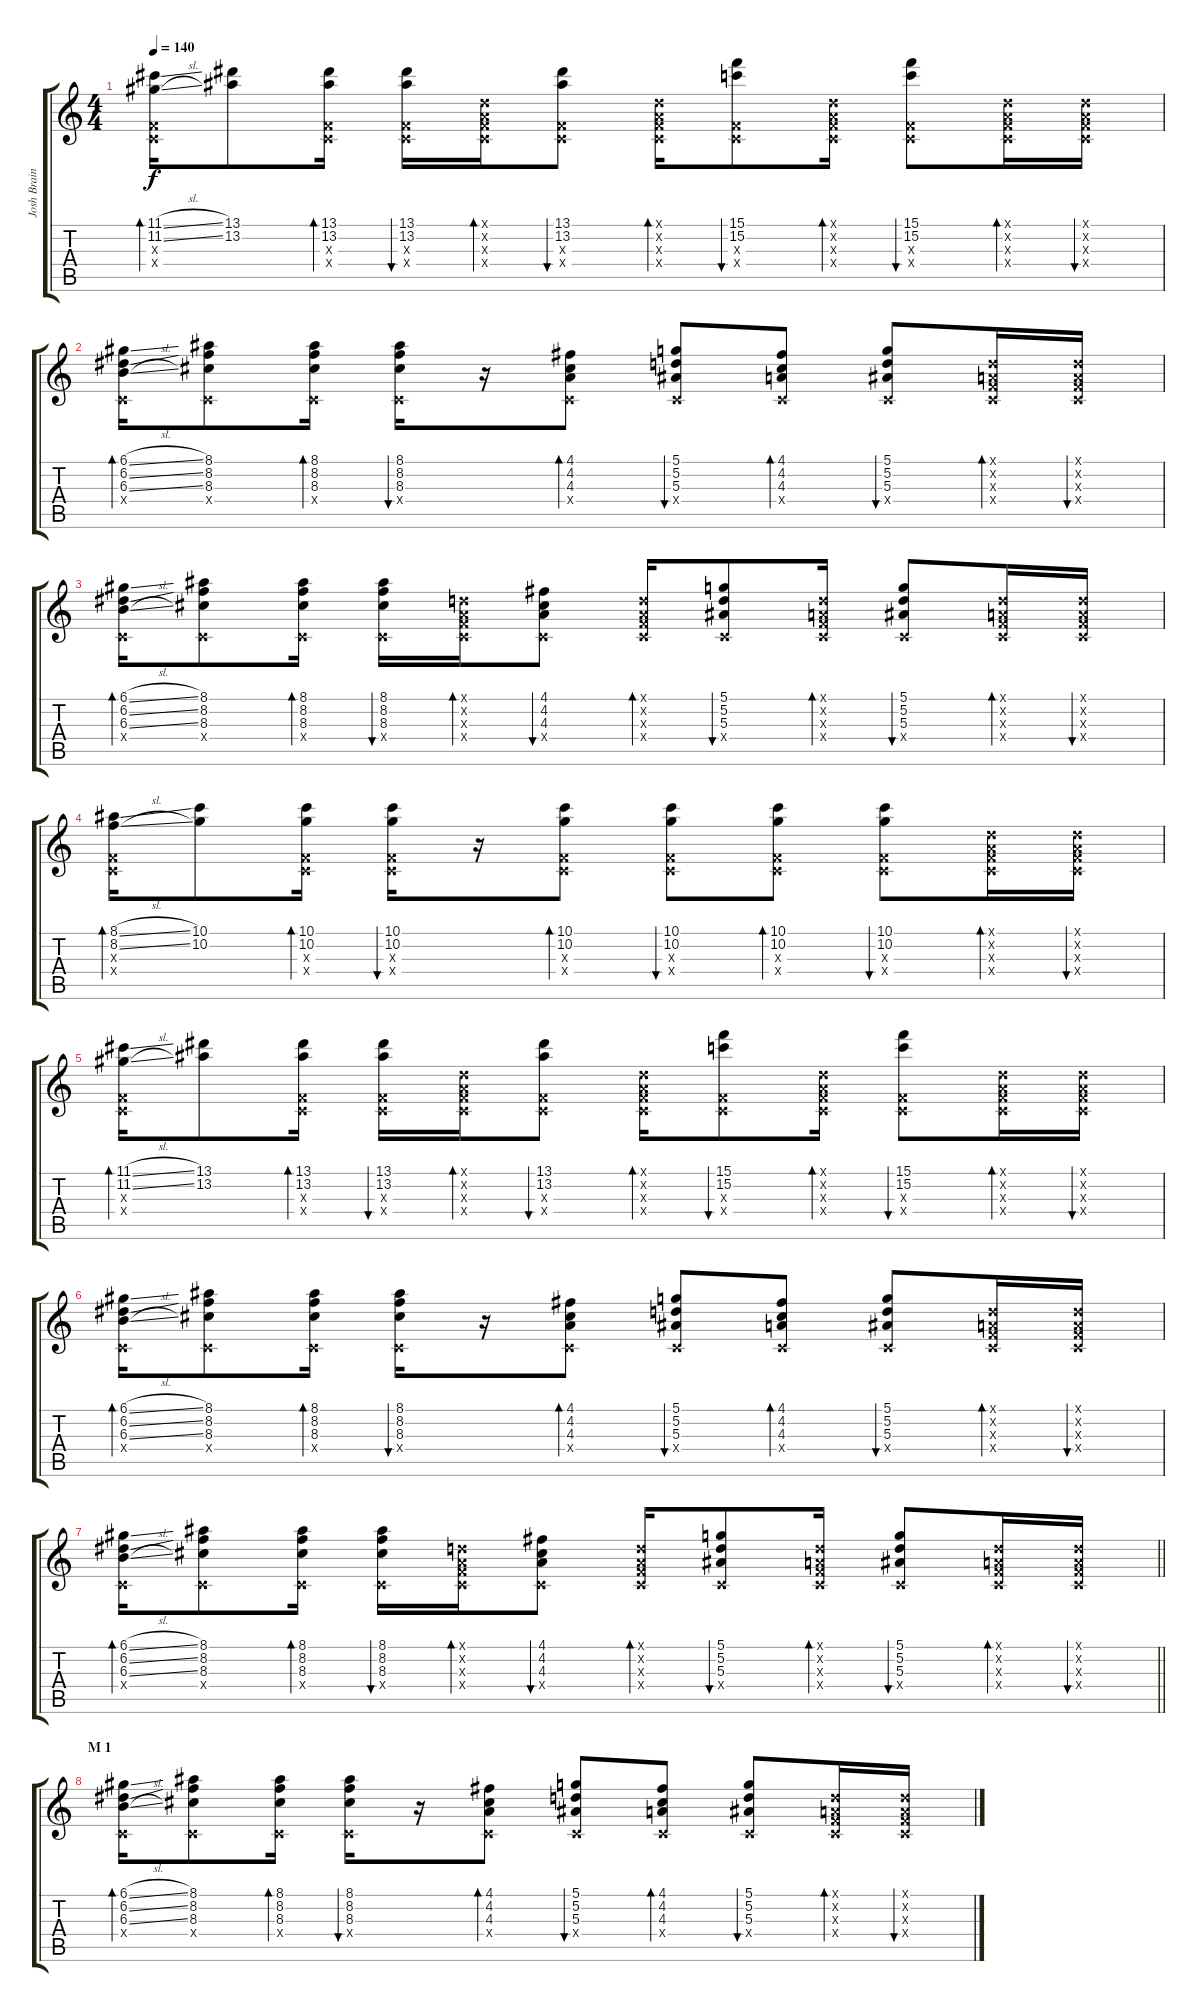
\track ("Josh Brainard" "Josh Brain") {instrument distortionguitar}
\staff {score tabs}
\tuning (D4 A3 F3 C3 G2 C2) {hide}
\ts (4 4)
\tempo 140
\clef g2
\ks c
(11.1{sl} 11.2{sl} 0.3{x} 0.4{x}).16{bd 60 dy f} (13.1 13.2).8 (13.1 13.2 0.3{x} 0.4{x}).16{bd 60} (13.1 13.2 0.3{x} 0.4{x}).16{bu 60} (0.1{x} 0.2{x} 0.3{x} 0.4{x}).16{bd 60} (13.1 13.2 0.3{x} 0.4{x}).8{bu 60} (0.1{x} 0.2{x} 0.3{x} 0.4{x}).16{bd 60} (15.1 15.2 0.3{x} 0.4{x}).8{bu 60} (0.1{x} 0.2{x} 0.3{x} 0.4{x}).16{bd 60} (15.1 15.2 0.3{x} 0.4{x}).8{bu 60} (0.1{x} 0.2{x} 0.3{x} 0.4{x}).16{bd 60} (0.1{x} 0.2{x} 0.3{x} 0.4{x}).16{bu 60} |
(6.1{sl} 6.2{sl} 6.3{sl} 0.4{x}).16{bd 60} (8.1 8.2 8.3 0.4{x}).8 (8.1 8.2 8.3 0.4{x}).16{bd 60} (8.1 8.2 8.3 0.4{x}).16{bu 60} r.16 (4.1 4.2 4.3 0.4{x}).8{bd 60} (5.1 5.2 5.3 0.4{x}).8{bu 60} (4.1 4.2 4.3 0.4{x}).8{bd 60} (5.1 5.2 5.3 0.4{x}).8{bu 60} (0.1{x} 0.2{x} 0.3{x} 0.4{x}).16{bd 60} (0.1{x} 0.2{x} 0.3{x} 0.4{x}).16{bu 60} |
(6.1{sl} 6.2{sl} 6.3{sl} 0.4{x}).16{bd 60} (8.1 8.2 8.3 0.4{x}).8 (8.1 8.2 8.3 0.4{x}).16{bd 60} (8.1 8.2 8.3 0.4{x}).16{bu 60} (0.1{x} 0.2{x} 0.3{x} 0.4{x}).16{bd 60} (4.1 4.2 4.3 0.4{x}).8{bu 60} (0.1{x} 0.2{x} 0.3{x} 0.4{x}).16{bd 60} (5.1 5.2 5.3 0.4{x}).8{bu 60} (0.1{x} 0.2{x} 0.3{x} 0.4{x}).16{bd 60} (5.1 5.2 5.3 0.4{x}).8{bu 60} (0.1{x} 0.2{x} 0.3{x} 0.4{x}).16{bd 60} (0.1{x} 0.2{x} 0.3{x} 0.4{x}).16{bu 60} |
(8.1{sl} 8.2{sl} 0.3{x} 0.4{x}).16{bd 60} (10.1 10.2).8 (10.1 10.2 0.3{x} 0.4{x}).16{bd 60} (10.1 10.2 0.3{x} 0.4{x}).16{bu 60} r.16 (10.1 10.2 0.3{x} 0.4{x}).8{bd 60} (10.1 10.2 0.3{x} 0.4{x}).8{bu 60} (10.1 10.2 0.3{x} 0.4{x}).8{bd 60} (10.1 10.2 0.3{x} 0.4{x}).8{bu 60} (0.1{x} 0.2{x} 0.3{x} 0.4{x}).16{bd 60} (0.1{x} 0.2{x} 0.3{x} 0.4{x}).16{bu 60} |
(11.1{sl} 11.2{sl} 0.3{x} 0.4{x}).16{bd 60} (13.1 13.2).8 (13.1 13.2 0.3{x} 0.4{x}).16{bd 60} (13.1 13.2 0.3{x} 0.4{x}).16{bu 60} (0.1{x} 0.2{x} 0.3{x} 0.4{x}).16{bd 60} (13.1 13.2 0.3{x} 0.4{x}).8{bu 60} (0.1{x} 0.2{x} 0.3{x} 0.4{x}).16{bd 60} (15.1 15.2 0.3{x} 0.4{x}).8{bu 60} (0.1{x} 0.2{x} 0.3{x} 0.4{x}).16{bd 60} (15.1 15.2 0.3{x} 0.4{x}).8{bu 60} (0.1{x} 0.2{x} 0.3{x} 0.4{x}).16{bd 60} (0.1{x} 0.2{x} 0.3{x} 0.4{x}).16{bu 60} |
(6.1{sl} 6.2{sl} 6.3{sl} 0.4{x}).16{bd 60} (8.1 8.2 8.3 0.4{x}).8 (8.1 8.2 8.3 0.4{x}).16{bd 60} (8.1 8.2 8.3 0.4{x}).16{bu 60} r.16 (4.1 4.2 4.3 0.4{x}).8{bd 60} (5.1 5.2 5.3 0.4{x}).8{bu 60} (4.1 4.2 4.3 0.4{x}).8{bd 60} (5.1 5.2 5.3 0.4{x}).8{bu 60} (0.1{x} 0.2{x} 0.3{x} 0.4{x}).16{bd 60} (0.1{x} 0.2{x} 0.3{x} 0.4{x}).16{bu 60} |
\barLineRight lightlight
(6.1{sl} 6.2{sl} 6.3{sl} 0.4{x}).16{bd 60} (8.1 8.2 8.3 0.4{x}).8 (8.1 8.2 8.3 0.4{x}).16{bd 60} (8.1 8.2 8.3 0.4{x}).16{bu 60} (0.1{x} 0.2{x} 0.3{x} 0.4{x}).16{bd 60} (4.1 4.2 4.3 0.4{x}).8{bu 60} (0.1{x} 0.2{x} 0.3{x} 0.4{x}).16{bd 60} (5.1 5.2 5.3 0.4{x}).8{bu 60} (0.1{x} 0.2{x} 0.3{x} 0.4{x}).16{bd 60} (5.1 5.2 5.3 0.4{x}).8{bu 60} (0.1{x} 0.2{x} 0.3{x} 0.4{x}).16{bd 60} (0.1{x} 0.2{x} 0.3{x} 0.4{x}).16{bu 60} |
\section ("" "M 1")
(6.1{sl} 6.2{sl} 6.3{sl} 0.4{x}).16{bd 60} (8.1 8.2 8.3 0.4{x}).8 (8.1 8.2 8.3 0.4{x}).16{bd 60} (8.1 8.2 8.3 0.4{x}).16{bu 60} r.16 (4.1 4.2 4.3 0.4{x}).8{bd 60} (5.1 5.2 5.3 0.4{x}).8{bu 60} (4.1 4.2 4.3 0.4{x}).8{bd 60} (5.1 5.2 5.3 0.4{x}).8{bu 60} (0.1{x} 0.2{x} 0.3{x} 0.4{x}).16{bd 60} (0.1{x} 0.2{x} 0.3{x} 0.4{x}).16{bu 60}
